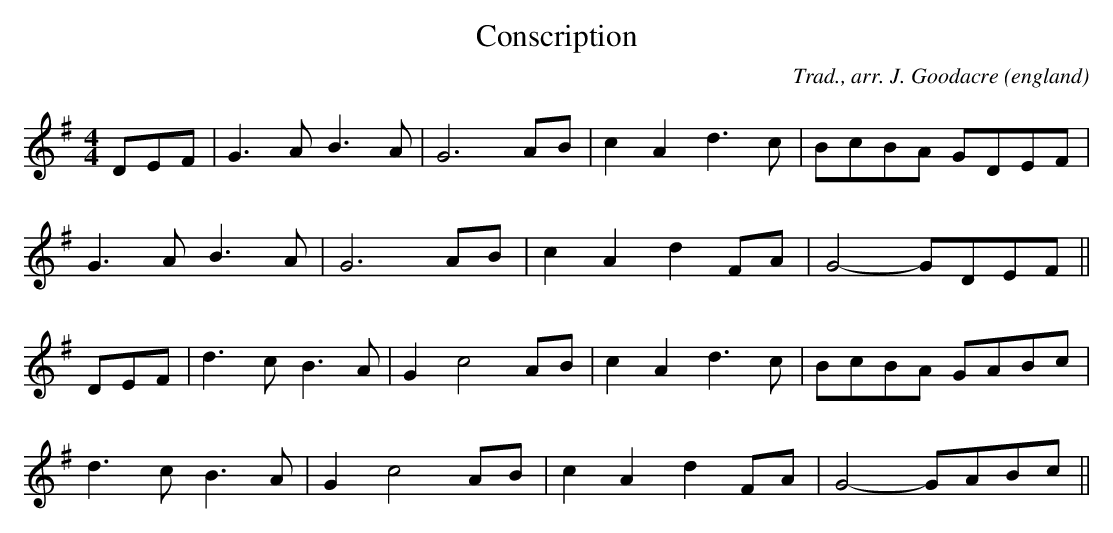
X:1
T:Conscription
O:england
C:Trad., arr. J. Goodacre
M:4/4
L:1/8
K:G
DEF|G3A B3A|G6AB|c2A2 d3c|BcBA GDEF|
G3A B3A|G6AB|c2A2 d2FA|G4 -GDEF||
DEF|d3c B3A|G2c4AB|c2A2 d3c|BcBA GABc|
d3c B3A|G2c4AB|c2A2 d2FA|G4 -GABc||
